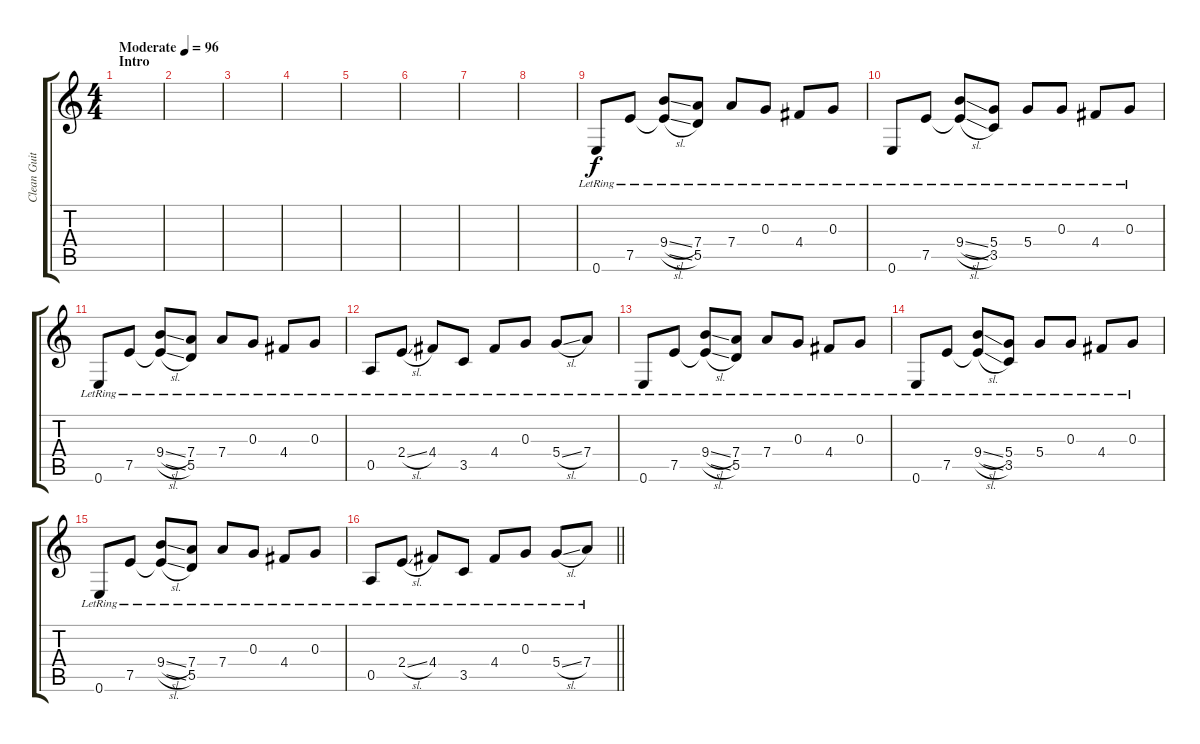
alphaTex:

\track ("Clean Guitar 2" "Clean Guit") {instrument electricguitarclean}
\staff {score tabs}
\tuning (E4 B3 G3 D3 A2 E2) {hide}
\ts (4 4)
\section ("" "Intro")
\tempo (96 "Moderate")
\clef g2
\ks c
|
|
|
|
|
|
|
|
0.6{lr}.8 7.5{lr}.8 (9.4{sl lr} 7.5{sl t}).8 (7.4{lr} 5.5{lr}).8 7.4{lr}.8 0.3{lr}.8 4.4{lr}.8 0.3{lr}.8 |
0.6{lr}.8 7.5{lr}.8 (9.4{sl lr} 7.5{sl t}).8 (5.4{lr} 3.5{lr}).8 5.4{lr}.8 0.3{lr}.8 4.4{lr}.8 0.3{lr}.8 |
0.6{lr}.8 7.5{lr}.8 (9.4{sl lr} 7.5{sl t}).8 (7.4{lr} 5.5{lr}).8 7.4{lr}.8 0.3{lr}.8 4.4{lr}.8 0.3{lr}.8 |
0.5{lr}.8 2.4{sl lr}.8 4.4{lr}.8 3.5{lr}.8 4.4{lr}.8 0.3{lr}.8 5.4{sl lr}.8 7.4{lr}.8 |
0.6{lr}.8 7.5{lr}.8 (9.4{sl lr} 7.5{sl t}).8 (7.4{lr} 5.5{lr}).8 7.4{lr}.8 0.3{lr}.8 4.4{lr}.8 0.3{lr}.8 |
0.6{lr}.8 7.5{lr}.8 (9.4{sl lr} 7.5{sl t}).8 (5.4{lr} 3.5{lr}).8 5.4{lr}.8 0.3{lr}.8 4.4{lr}.8 0.3{lr}.8 |
0.6{lr}.8 7.5{lr}.8 (9.4{sl lr} 7.5{sl t}).8 (7.4{lr} 5.5{lr}).8 7.4{lr}.8 0.3{lr}.8 4.4{lr}.8 0.3{lr}.8 |
\barLineRight lightlight
0.5{lr}.8 2.4{sl lr}.8 4.4{lr}.8 3.5{lr}.8 4.4{lr}.8 0.3{lr}.8 5.4{sl lr}.8 7.4{lr}.8
